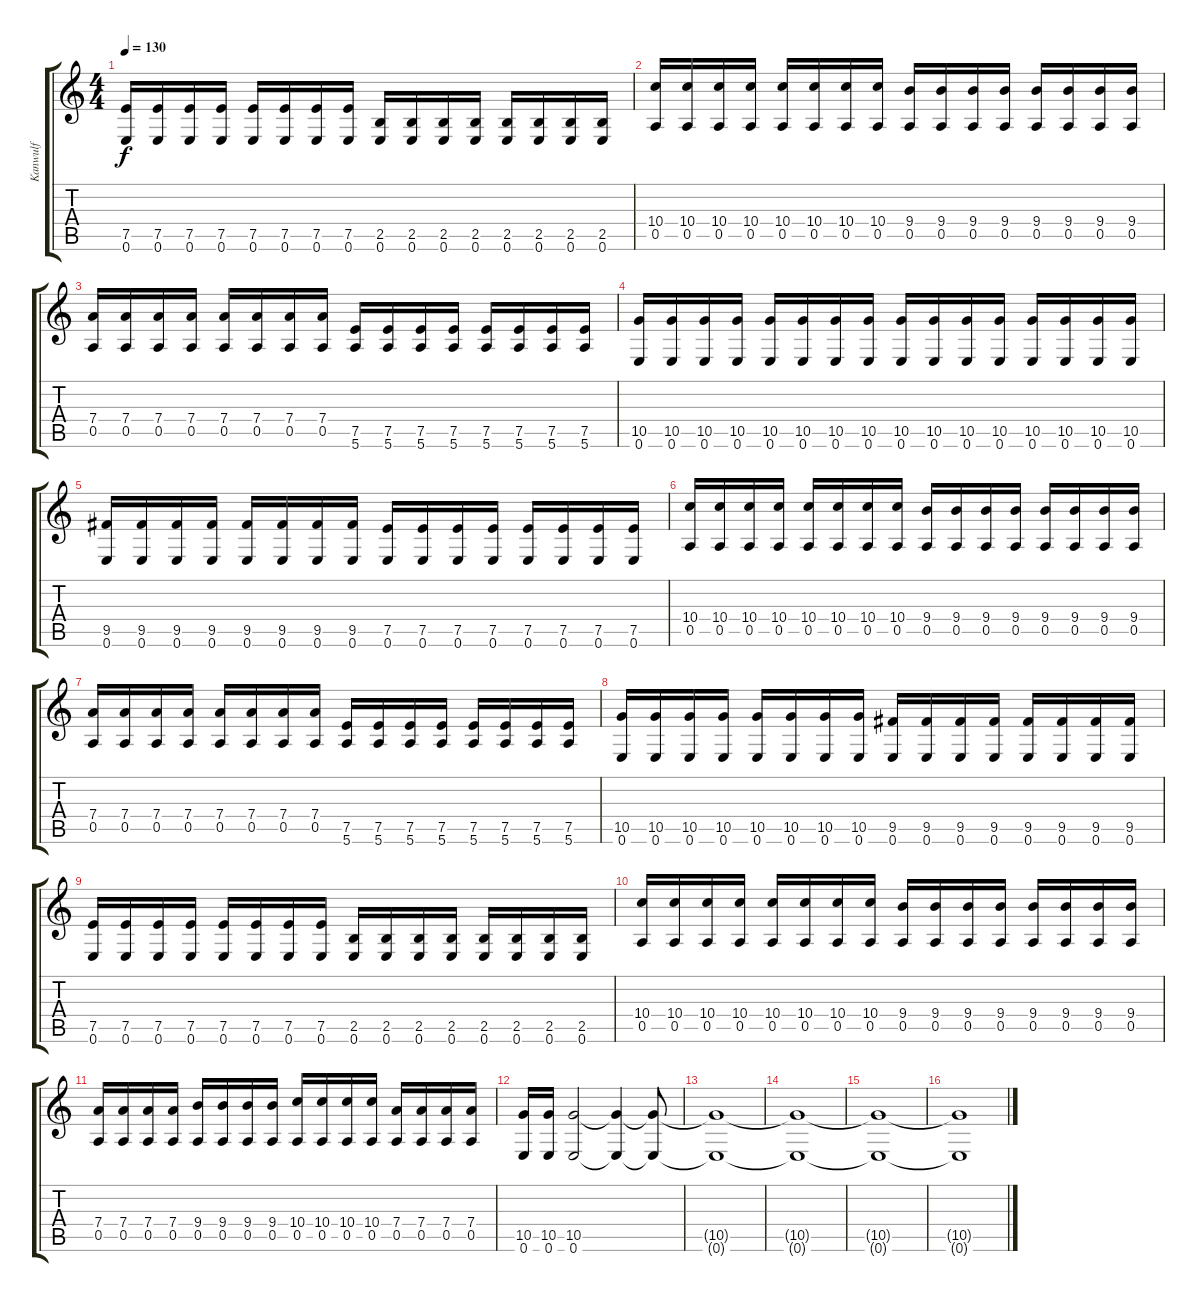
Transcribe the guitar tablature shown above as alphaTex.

\track ("Kanwulf" "Kanwulf") {instrument distortionguitar}
\staff {score tabs}
\tuning (E4 B3 G3 D3 A2 E2) {hide}
\ts (4 4)
\tempo 130
\clef g2
\ks c
(7.5 0.6).16{dy f} (7.5 0.6).16 (7.5 0.6).16 (7.5 0.6).16 (7.5 0.6).16 (7.5 0.6).16 (7.5 0.6).16 (7.5 0.6).16 (2.5 0.6).16 (2.5 0.6).16 (2.5 0.6).16 (2.5 0.6).16 (2.5 0.6).16 (2.5 0.6).16 (2.5 0.6).16 (2.5 0.6).16 |
(10.4 0.5).16 (10.4 0.5).16 (10.4 0.5).16 (10.4 0.5).16 (10.4 0.5).16 (10.4 0.5).16 (10.4 0.5).16 (10.4 0.5).16 (9.4 0.5).16 (9.4 0.5).16 (9.4 0.5).16 (9.4 0.5).16 (9.4 0.5).16 (9.4 0.5).16 (9.4 0.5).16 (9.4 0.5).16 |
(7.4 0.5).16 (7.4 0.5).16 (7.4 0.5).16 (7.4 0.5).16 (7.4 0.5).16 (7.4 0.5).16 (7.4 0.5).16 (7.4 0.5).16 (7.5 5.6).16 (7.5 5.6).16 (7.5 5.6).16 (7.5 5.6).16 (7.5 5.6).16 (7.5 5.6).16 (7.5 5.6).16 (7.5 5.6).16 |
(10.5 0.6).16 (10.5 0.6).16 (10.5 0.6).16 (10.5 0.6).16 (10.5 0.6).16 (10.5 0.6).16 (10.5 0.6).16 (10.5 0.6).16 (10.5 0.6).16 (10.5 0.6).16 (10.5 0.6).16 (10.5 0.6).16 (10.5 0.6).16 (10.5 0.6).16 (10.5 0.6).16 (10.5 0.6).16 |
(9.5 0.6).16 (9.5 0.6).16 (9.5 0.6).16 (9.5 0.6).16 (9.5 0.6).16 (9.5 0.6).16 (9.5 0.6).16 (9.5 0.6).16 (7.5 0.6).16 (7.5 0.6).16 (7.5 0.6).16 (7.5 0.6).16 (7.5 0.6).16 (7.5 0.6).16 (7.5 0.6).16 (7.5 0.6).16 |
(10.4 0.5).16 (10.4 0.5).16 (10.4 0.5).16 (10.4 0.5).16 (10.4 0.5).16 (10.4 0.5).16 (10.4 0.5).16 (10.4 0.5).16 (9.4 0.5).16 (9.4 0.5).16 (9.4 0.5).16 (9.4 0.5).16 (9.4 0.5).16 (9.4 0.5).16 (9.4 0.5).16 (9.4 0.5).16 |
(7.4 0.5).16 (7.4 0.5).16 (7.4 0.5).16 (7.4 0.5).16 (7.4 0.5).16 (7.4 0.5).16 (7.4 0.5).16 (7.4 0.5).16 (7.5 5.6).16 (7.5 5.6).16 (7.5 5.6).16 (7.5 5.6).16 (7.5 5.6).16 (7.5 5.6).16 (7.5 5.6).16 (7.5 5.6).16 |
(10.5 0.6).16 (10.5 0.6).16 (10.5 0.6).16 (10.5 0.6).16 (10.5 0.6).16 (10.5 0.6).16 (10.5 0.6).16 (10.5 0.6).16 (9.5 0.6).16 (9.5 0.6).16 (9.5 0.6).16 (9.5 0.6).16 (9.5 0.6).16 (9.5 0.6).16 (9.5 0.6).16 (9.5 0.6).16 |
(7.5 0.6).16 (7.5 0.6).16 (7.5 0.6).16 (7.5 0.6).16 (7.5 0.6).16 (7.5 0.6).16 (7.5 0.6).16 (7.5 0.6).16 (2.5 0.6).16 (2.5 0.6).16 (2.5 0.6).16 (2.5 0.6).16 (2.5 0.6).16 (2.5 0.6).16 (2.5 0.6).16 (2.5 0.6).16 |
(10.4 0.5).16 (10.4 0.5).16 (10.4 0.5).16 (10.4 0.5).16 (10.4 0.5).16 (10.4 0.5).16 (10.4 0.5).16 (10.4 0.5).16 (9.4 0.5).16 (9.4 0.5).16 (9.4 0.5).16 (9.4 0.5).16 (9.4 0.5).16 (9.4 0.5).16 (9.4 0.5).16 (9.4 0.5).16 |
(7.4 0.5).16 (7.4 0.5).16 (7.4 0.5).16 (7.4 0.5).16 (9.4 0.5).16 (9.4 0.5).16 (9.4 0.5).16 (9.4 0.5).16 (10.4 0.5).16 (10.4 0.5).16 (10.4 0.5).16 (10.4 0.5).16 (7.4 0.5).16 (7.4 0.5).16 (7.4 0.5).16 (7.4 0.5).16 |
(10.5 0.6).16 (10.5 0.6).16 (10.5 0.6).2 (10.5{t} 0.6{t}).4 (10.5{t} 0.6{t}).8 |
(10.5{t} 0.6{t}).1{volume 12} |
(10.5{t} 0.6{t}).1{volume 11} |
(10.5{t} 0.6{t}).1{volume 10} |
(10.5{t} 0.6{t}).1{volume 8}
